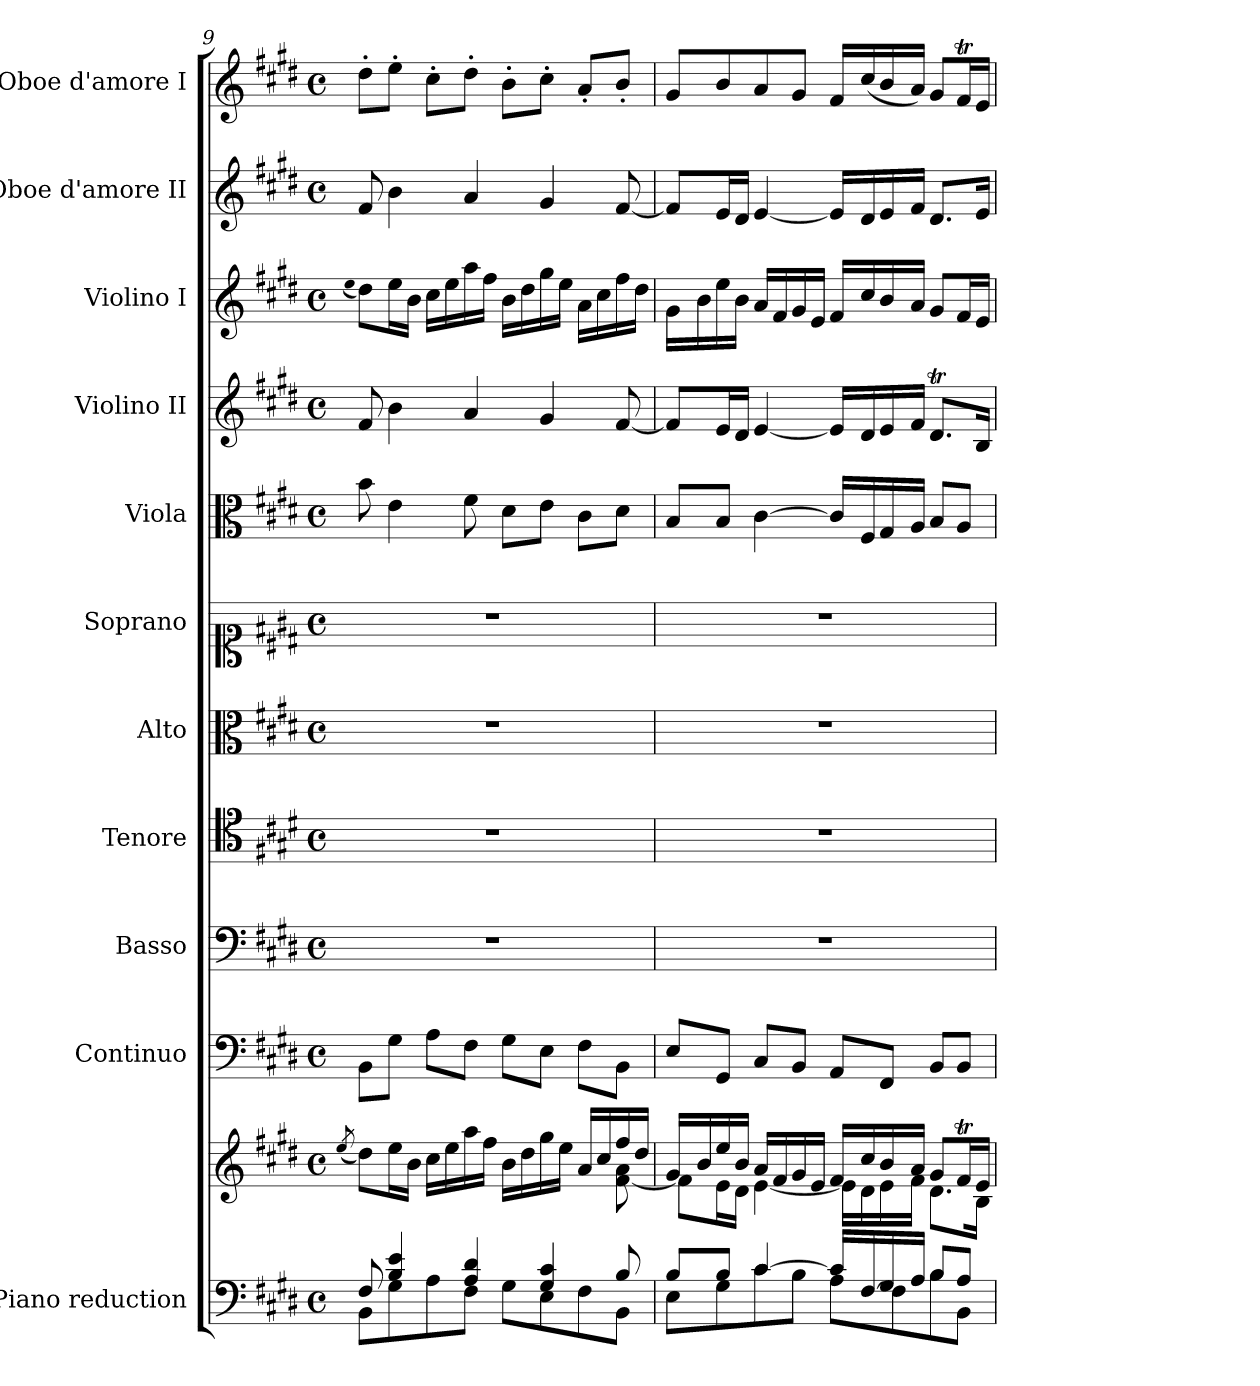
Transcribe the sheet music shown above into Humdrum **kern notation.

**kern	**kern	**kern	**kern	**kern	**kern	**kern	**kern	**kern	**kern	**kern	**kern
*part11	*part11	*part10	*part9	*part8	*part7	*part6	*part5	*part4	*part3	*part2	*part1
*staff12	*staff11	*staff10	*staff9	*staff8	*staff7	*staff6	*staff5	*staff4	*staff3	*staff2	*staff1
*I"Piano reduction	*	*I"Continuo	*I"Basso	*I"Tenore	*I"Alto	*I"Soprano	*I"Viola	*I"Violino II	*I"Violino I	*I"Oboe d'amore II	*I"Oboe d'amore I
*I'Pno	*	*	*	*	*	*	*I'Vla	*I'Vln	*I'Vln	*I'Ob	*I'Ob
*clefF4	*clefG2	*clefF4	*clefF4	*clefC4	*clefC3	*clefC1	*clefC3	*clefG2	*clefG2	*clefG2	*clefG2
*k[f#c#g#d#]	*k[f#c#g#d#]	*k[f#c#g#d#]	*k[f#c#g#d#]	*k[f#c#g#d#]	*k[f#c#g#d#]	*k[f#c#g#d#]	*k[f#c#g#d#]	*k[f#c#g#d#]	*k[f#c#g#d#]	*k[f#c#g#d#]	*k[f#c#g#d#]
*M4/4	*M4/4	*M4/4	*M4/4	*M4/4	*M4/4	*M4/4	*M4/4	*M4/4	*M4/4	*M4/4	*M4/4
*met(c)	*met(c)	*met(c)	*met(c)	*met(c)	*met(c)	*met(c)	*met(c)	*met(c)	*met(c)	*met(c)	*met(c)
=9	=9	=9	=9	=9	=9	=9	=9	=9	=9	=9	=9
.	(8qee/	.	.	.	.	.	.	.	(qee	.	.
*^	*^	*	*	*	*	*	*	*	*	*	*
8F#/	8BB\L	8dd#\L)	2.ryy	8BB\L	1r	1r	1r	1r	8b\	8f#/	8dd#\L)	8f#/	8dd#'\L
4B/ 4e/	8G#\	16ee\L	.	8G#\J	.	.	.	.	4e\	4b\	16ee\L	4b\	8ee'\J
.	.	16b\JJ	.	.	.	.	.	.	.	.	16b\JJ	.	.
.	8A\	16cc#\LL	.	8A\L	.	.	.	.	.	.	16cc#\LL	.	8cc#'\L
.	.	16ee\	.	.	.	.	.	.	.	.	16ee\	.	.
4A/ 4d#/	8F#\J	16aa\	.	8F#\J	.	.	.	.	8f#\	4a/	16aa\	4a/	8dd#'\J
.	.	16ff#\JJ	.	.	.	.	.	.	.	.	16ff#\JJ	.	.
.	8G#\L	16b\LL	.	8G#\L	.	.	.	.	8d#\L	.	16b\LL	.	8b'\L
.	.	16dd#\	.	.	.	.	.	.	.	.	16dd#\	.	.
4G#/ 4c#/	8E\	16gg#\	.	8E\J	.	.	.	.	8e\J	4g#/	16gg#\	4g#/	8cc#'\J
.	.	16ee\JJ	.	.	.	.	.	.	.	.	16ee\JJ	.	.
.	8F#\	16a/LL	8ryy	8F#\L	.	.	.	.	8c#\L	.	16a\LL	.	8a'/L
.	.	16cc#/	.	.	.	.	.	.	.	.	16cc#\	.	.
8B/	8BB\J	16ff#/	[8f#\ 8a\	8BB\J	.	.	.	.	8d#\J	[8f#/	16ff#\	[8f#/	8b'/J
.	.	16dd#/JJ	.	.	.	.	.	.	.	.	16dd#\JJ	.	.
=10	=10	=10	=10	=10	=10	=10	=10	=10	=10	=10	=10	=10	=10
8B/L	8E\L	16g#/LL	8f#\L]	8E/L	1r	1r	1r	1r	8B/L	8f#/L]	16g#\LL	8f#/L]	8g#/L
.	.	16b/	.	.	.	.	.	.	.	.	16b\	.	.
8B/J	8G#\	16ee/	16e\L	8GG#/J	.	.	.	.	8B/J	16e/L	16ee\	16e/L	8b/
.	.	16b/JJ	16d#\JJ	.	.	.	.	.	.	16d#/JJ	16b\JJ	16d#/JJ	.
[4c#/	8c#\	16a/LL	[4e\	8C#/L	.	.	.	.	[4c#\	[4e/	16a/LL	[4e/	8a/
.	.	16f#/	.	.	.	.	.	.	.	.	16f#/	.	.
.	8B\J	16g#/	.	8BB/J	.	.	.	.	.	.	16g#/	.	8g#/J
.	.	16e/JJ	.	.	.	.	.	.	.	.	16e/JJ	.	.
16c#/LL]	8A\L	16f#/LL	16e\LL]	8AA/L	.	.	.	.	16c#/LL]	16e/LL]	16f#/LL	16e/LL]	16f#/LL
[<16F#/	.	16cc#/	16d#\	.	.	.	.	.	16F#/	16d#/	16cc#/	16d#/	(16cc#/
16G#/	8F#\]	16b/	16e\	8FF#/J	.	.	.	.	16G#/	16e/	16b/	16e/	16b/
16A/JJ	.	16a/JJ	16f#\JJ	.	.	.	.	.	16A/JJ	16f#/JJ	16a/JJ	16f#/JJ	16a/JJ)
8B/L	8B\	8g#/L	8.d#\L	8BB/L	.	.	.	.	8B/L	8.d#t/L	8g#/L	8.d#/L	8g#/L
8A/J	8BB\J	16f#T/L	.	8BB/J	.	.	.	.	8A/J	.	16f#/L	.	16f#T/L
.	.	16e/JJ	16B\Jk	.	.	.	.	.	.	16B/Jk	16e/JJ	16e/Jk	16e/JJ
*v	*v	*	*	*	*	*	*	*	*	*	*	*	*
*	*v	*v	*	*	*	*	*	*	*	*	*	*
=	=	=	=	=	=	=	=	=	=	=	=
*-	*-	*-	*-	*-	*-	*-	*-	*-	*-	*-	*-
